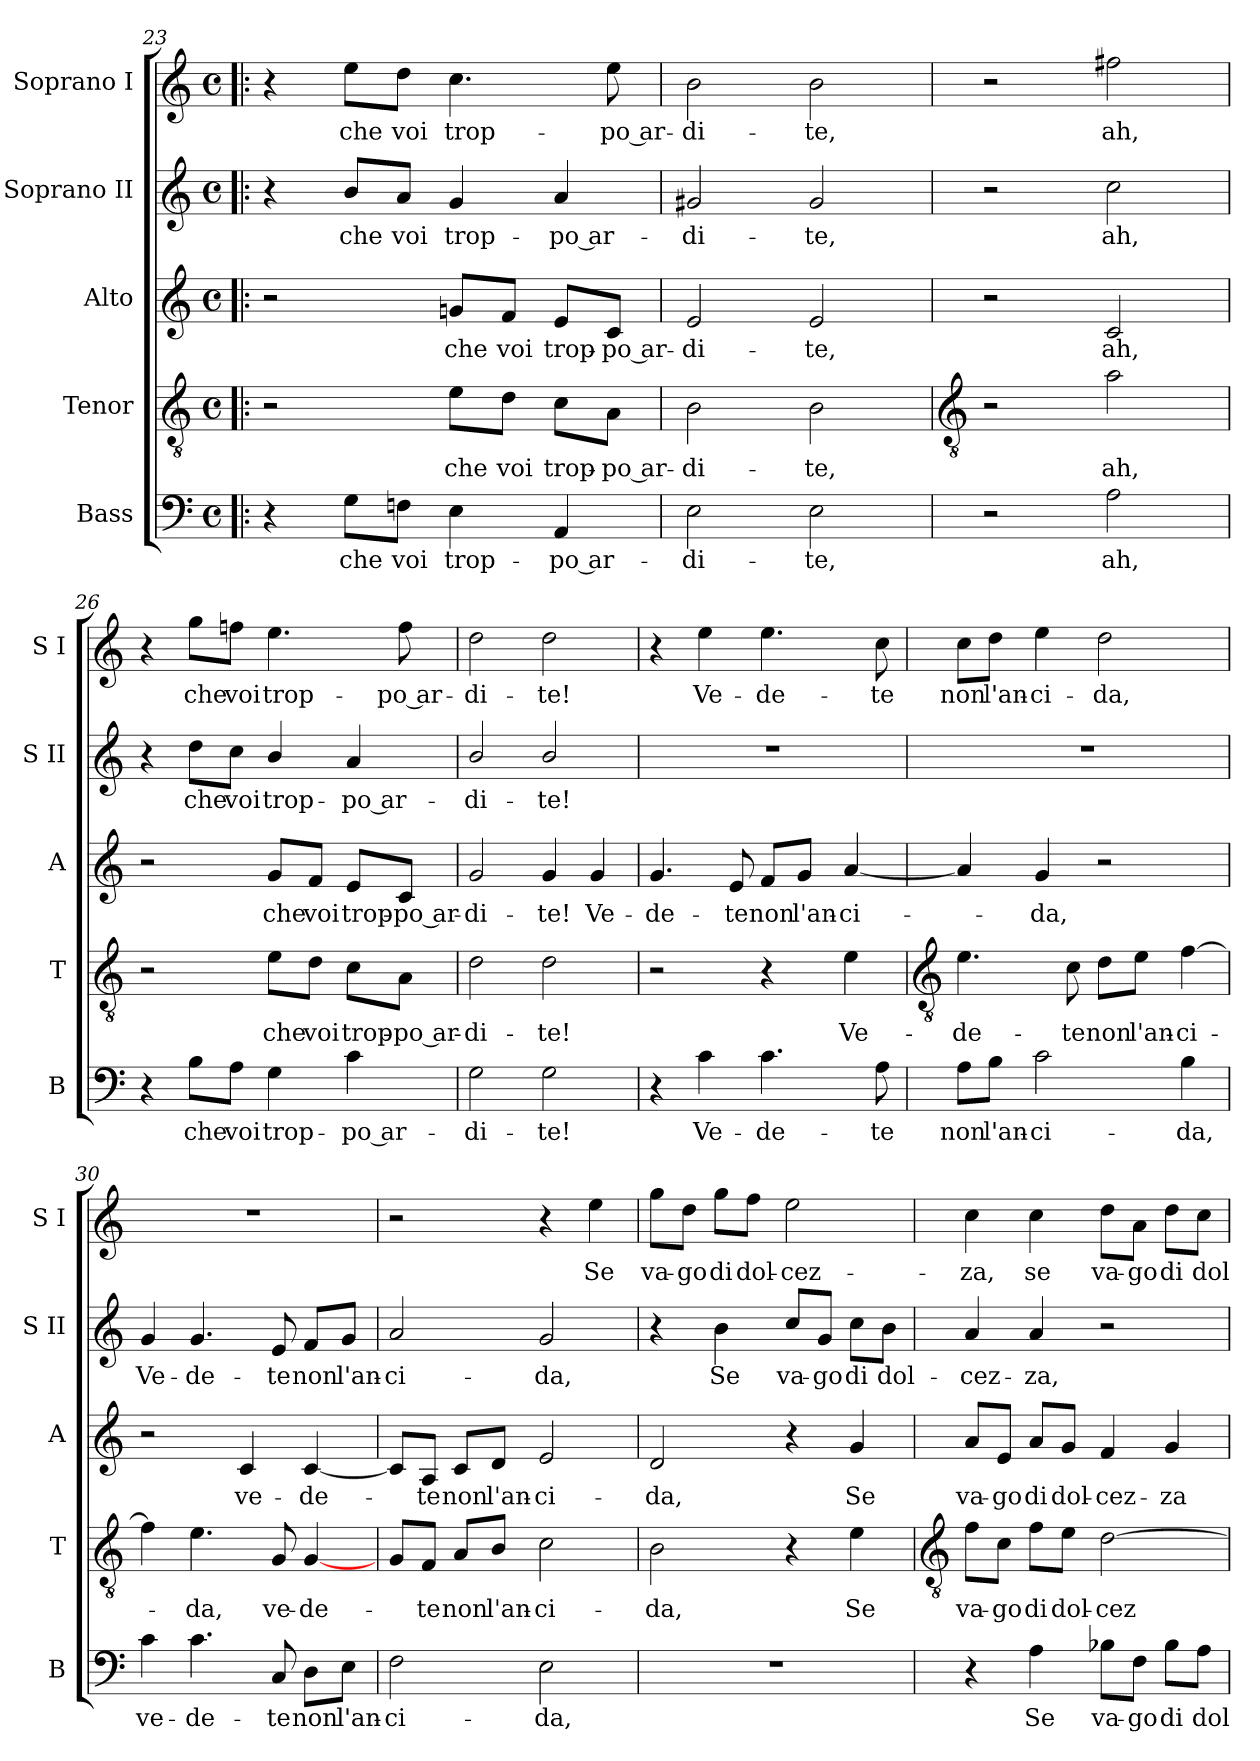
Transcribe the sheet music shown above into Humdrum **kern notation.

**kern	**text	**kern	**text	**kern	**text	**kern	**text	**kern	**text
*part5	*part5	*part4	*part4	*part3	*part3	*part2	*part2	*part1	*part1
*staff5	*staff5	*staff4	*staff4	*staff3	*staff3	*staff2	*staff2	*staff1	*staff1
*I"Bass	*	*I"Tenor	*	*I"Alto	*	*I"Soprano II	*	*I"Soprano I	*
*I'B	*	*I'T	*	*I'A	*	*I'S II	*	*I'S I	*
*clefF4	*	*clefGv2	*	*clefG2	*	*clefG2	*	*clefG2	*
*k[]	*	*k[]	*	*k[]	*	*k[]	*	*k[]	*
*C:	*	*C:	*	*C:	*	*C:	*	*C:	*
*M4/4	*	*M4/4	*	*M4/4	*	*M4/4	*	*M4/4	*
*met(c)	*	*met(c)	*	*met(c)	*	*met(c)	*	*met(c)	*
=23!|:	=23!|:	=23!|:	=23!|:	=23!|:	=23!|:	=23!|:	=23!|:	=23!|:	=23!|:
4r	.	2r	.	2r	.	4r	.	4r	.
!	!LO:LY:b	!	!	!	!	!	!LO:LY:b	!	!LO:LY:b
8G\L	che	.	.	.	.	8b/L	che	8ee\L	che
!	!LO:LY:b	!	!	!	!	!	!LO:LY:b	!	!LO:LY:b
8Fn\J	voi	.	.	.	.	8a/J	voi	8dd\J	voi
!	!LO:LY:b	!	!LO:LY:b	!	!LO:LY:b	!	!LO:LY:b	!	!LO:LY:b
4E	trop-	8e\L	che	8gn/L	che	4g	trop-	4.cc	trop-
!	!	!	!LO:LY:b	!	!LO:LY:b	!	!	!	!
.	.	8d\J	voi	8f/J	voi	.	.	.	.
!	!LO:LY:b	!	!LO:LY:b	!	!LO:LY:b	!	!LO:LY:b	!	!
4AA	-po ar-	8c\L	trop-	8e/L	trop-	4a	-po ar-	.	.
!	!	!	!LO:LY:b	!	!LO:LY:b	!	!	!	!LO:LY:b
.	.	8A\J	-po ar-	8c/J	-po ar-	.	.	8ee	-po ar-
=24	=24	=24	=24	=24	=24	=24	=24	=24	=24
!	!LO:LY:b	!	!LO:LY:b	!	!LO:LY:b	!	!LO:LY:b	!	!LO:LY:b
2E	-di-	2B	-di-	2e	-di-	2g#X	-di-	2b	-di-
!	!LO:LY:b	!	!LO:LY:b	!	!LO:LY:b	!	!LO:LY:b	!	!LO:LY:b
2E	-te,	2B	-te,	2e	-te,	2g#	-te,	2b	-te,
!!LO:LB:g=z
=25	=25	=25	=25	=25	=25	=25	=25	=25	=25
*	*	*clefGv2	*	*	*	*	*	*	*
2r	.	2r	.	2r	.	2r	.	2r	.
!	!LO:LY:b	!	!LO:LY:b	!	!LO:LY:b	!	!LO:LY:b	!	!LO:LY:b
2A	ah,	2a	ah,	2c	ah,	2cc	ah,	2ff#X	ah,
=26	=26	=26	=26	=26	=26	=26	=26	=26	=26
4r	.	2r	.	2r	.	4r	.	4r	.
!	!LO:LY:b	!	!	!	!	!	!LO:LY:b	!	!LO:LY:b
8B\L	che	.	.	.	.	8dd\L	che	8gg\L	che
!	!LO:LY:b	!	!	!	!	!	!LO:LY:b	!	!LO:LY:b
8A\J	voi	.	.	.	.	8cc\J	voi	8ffn\J	voi
!	!LO:LY:b	!	!LO:LY:b	!	!LO:LY:b	!	!LO:LY:b	!	!LO:LY:b
4G	trop-	8e\L	che	8g/L	che	4b/	trop-	4.ee	trop-
!	!	!	!LO:LY:b	!	!LO:LY:b	!	!	!	!
.	.	8d\J	voi	8f/J	voi	.	.	.	.
!	!LO:LY:b	!	!LO:LY:b	!	!LO:LY:b	!	!LO:LY:b	!	!
4c	-po ar-	8c\L	trop-	8e/L	trop-	4a	-po ar-	.	.
!	!	!	!LO:LY:b	!	!LO:LY:b	!	!	!	!LO:LY:b
.	.	8A\J	-po ar-	8c/J	-po ar-	.	.	8ff	-po ar-
=27	=27	=27	=27	=27	=27	=27	=27	=27	=27
!	!LO:LY:b	!	!LO:LY:b	!	!LO:LY:b	!	!LO:LY:b	!	!LO:LY:b
2G	-di-	2d	-di-	2g	-di-	2b/	-di-	2dd	-di-
!	!LO:LY:b	!	!LO:LY:b	!	!LO:LY:b	!	!LO:LY:b	!	!LO:LY:b
2G	-te!	2d	-te!	4g	-te!	2b/	-te!	2dd	-te!
!	!	!	!	!	!LO:LY:b	!	!	!	!
.	.	.	.	4g	Ve-	.	.	.	.
=28	=28	=28	=28	=28	=28	=28	=28	=28	=28
!	!	!	!	!	!LO:LY:b	!	!	!	!
4r	.	2r	.	4.g	-de-	1r	.	4r	.
!	!LO:LY:b	!	!	!	!	!	!	!	!LO:LY:b
4c	Ve-	.	.	.	.	.	.	4ee	Ve-
!	!	!	!	!	!LO:LY:b	!	!	!	!
.	.	.	.	8e	-te	.	.	.	.
!	!LO:LY:b	!	!	!	!LO:LY:b	!	!	!	!LO:LY:b
4.c	-de-	4r	.	8f/L	non	.	.	4.ee	-de-
!	!	!	!	!	!LO:LY:b	!	!	!	!
.	.	.	.	8g/J	l'an-	.	.	.	.
!	!	!	!LO:LY:b	!	!LO:LY:b	!	!	!	!
.	.	4e	Ve-	[4a	-ci-	.	.	.	.
!	!LO:LY:b	!	!	!	!	!	!	!	!LO:LY:b
8A	-te	.	.	.	.	.	.	8cc	-te
!!LO:LB:g=z
=29	=29	=29	=29	=29	=29	=29	=29	=29	=29
*	*	*clefGv2	*	*	*	*	*	*	*
!	!LO:LY:b	!	!LO:LY:b	!	!	!	!	!	!LO:LY:b
8A\L	non	4.e	-de-	4a]	.	1r	.	8cc\L	non
!	!LO:LY:b	!	!	!	!	!	!	!	!LO:LY:b
8B\J	l'an-	.	.	.	.	.	.	8dd\J	l'an-
!	!LO:LY:b	!	!	!	!LO:LY:b	!	!	!	!LO:LY:b
2c	-ci-	.	.	4g	da,	.	.	4ee	-ci-
!	!	!	!LO:LY:b	!	!	!	!	!	!
.	.	8c	-te	.	.	.	.	.	.
!	!	!	!LO:LY:b	!	!	!	!	!	!LO:LY:b
.	.	8d\L	non	2r	.	.	.	2dd	-da,
!	!	!	!LO:LY:b	!	!	!	!	!	!
.	.	8e\J	l'an-	.	.	.	.	.	.
!	!LO:LY:b	!	!LO:LY:b	!	!	!	!	!	!
4B	-da,	[4f	-ci-	.	.	.	.	.	.
=30	=30	=30	=30	=30	=30	=30	=30	=30	=30
!	!LO:LY:b	!	!	!	!	!	!LO:LY:b	!	!
4c	ve-	4f]	.	2r	.	4g	Ve-	1r	.
!	!LO:LY:b	!	!LO:LY:b	!	!	!	!LO:LY:b	!	!
4.c	-de-	4.e	da,	.	.	4.g	-de-	.	.
!	!	!	!	!	!LO:LY:b	!	!	!	!
.	.	.	.	4c	ve-	.	.	.	.
!	!LO:LY:b	!	!LO:LY:b	!	!	!	!LO:LY:b	!	!
8C	-te	8G	ve-	.	.	8e	-te	.	.
!	!LO:LY:b	!	!LO:LY:b	!	!LO:LY:b	!	!LO:LY:b	!	!
8D\L	non	[4G	-de-	[4c	-de-	8f/L	non	.	.
!	!LO:LY:b	!	!	!	!	!	!LO:LY:b	!	!
8E\J	l'an-	.	.	.	.	8g/J	l'an-	.	.
=31	=31	=31	=31	=31	=31	=31	=31	=31	=31
!	!LO:LY:b	!	!	!	!	!	!LO:LY:b	!	!
2F	-ci-	8G/L	.	8c/L]	.	2a	-ci-	2r	.
!	!	!	!LO:LY:b	!	!LO:LY:b	!	!	!	!
.	.	8F/J	te	8A/J	te	.	.	.	.
!	!	!	!LO:LY:b	!	!LO:LY:b	!	!	!	!
.	.	8A/L	non	8c/L	non	.	.	.	.
!	!	!	!LO:LY:b	!	!LO:LY:b	!	!	!	!
.	.	8B/J	l'an-	8d/J	l'an-	.	.	.	.
!	!LO:LY:b	!	!LO:LY:b	!	!LO:LY:b	!	!LO:LY:b	!	!
2E	-da,	2c	-ci-	2e	-ci-	2g	-da,	4r	.
!	!	!	!	!	!	!	!	!	!LO:LY:b
.	.	.	.	.	.	.	.	4ee	Se
=32	=32	=32	=32	=32	=32	=32	=32	=32	=32
!	!	!	!LO:LY:b	!	!LO:LY:b	!	!	!	!LO:LY:b
1r	.	2B	-da,	2d	-da,	4r	.	8gg\L	va-
!	!	!	!	!	!	!	!	!	!LO:LY:b
.	.	.	.	.	.	.	.	8dd\J	-go
!	!	!	!	!	!	!	!LO:LY:b	!	!LO:LY:b
.	.	.	.	.	.	4b	Se	8gg\L	di
!	!	!	!	!	!	!	!	!	!LO:LY:b
.	.	.	.	.	.	.	.	8ff\J	dol-
!	!	!	!	!	!	!	!LO:LY:b	!	!LO:LY:b
.	.	4r	.	4r	.	8cc/L	va-	2ee	-cez-
!	!	!	!	!	!	!	!LO:LY:b	!	!
.	.	.	.	.	.	8g/J	-go	.	.
!	!	!	!LO:LY:b	!	!LO:LY:b	!	!LO:LY:b	!	!
.	.	4e	Se	4g	Se	8cc\L	di	.	.
!	!	!	!	!	!	!	!LO:LY:b	!	!
.	.	.	.	.	.	8b\J	dol-	.	.
!!LO:LB:g=z
=33	=33	=33	=33	=33	=33	=33	=33	=33	=33
*	*	*clefGv2	*	*	*	*	*	*	*
!	!	!	!LO:LY:b	!	!LO:LY:b	!	!LO:LY:b	!	!LO:LY:b
4r	.	8f\L	va-	8a/L	va-	4a	-cez-	4cc	-za,
!	!	!	!LO:LY:b	!	!LO:LY:b	!	!	!	!
.	.	8c\J	-go	8e/J	-go	.	.	.	.
!	!LO:LY:b	!	!LO:LY:b	!	!LO:LY:b	!	!LO:LY:b	!	!LO:LY:b
4A	Se	8f\L	di	8a/L	di	4a	-za,	4cc	se
!	!	!	!LO:LY:b	!	!LO:LY:b	!	!	!	!
.	.	8e\J	dol-	8g/J	dol-	.	.	.	.
!	!LO:LY:b	!	!LO:LY:b	!	!LO:LY:b	!	!	!	!LO:LY:b
8B-X\L	va-	[2d	-cez-	4f	-cez-	2r	.	8dd\L	va-
!	!LO:LY:b	!	!	!	!	!	!	!	!LO:LY:b
8F\J	-go	.	.	.	.	.	.	8a\J	-go
!	!LO:LY:b	!	!	!	!LO:LY:b	!	!	!	!LO:LY:b
8B-\L	di	.	.	4g	-za	.	.	8dd\L	di
!	!LO:LY:b	!	!	!	!	!	!	!	!LO:LY:b
8A\J	dol-	.	.	.	.	.	.	8cc\J	dol-
=	=	=	=	=	=	=	=	=	=
*-	*-	*-	*-	*-	*-	*-	*-	*-	*-
